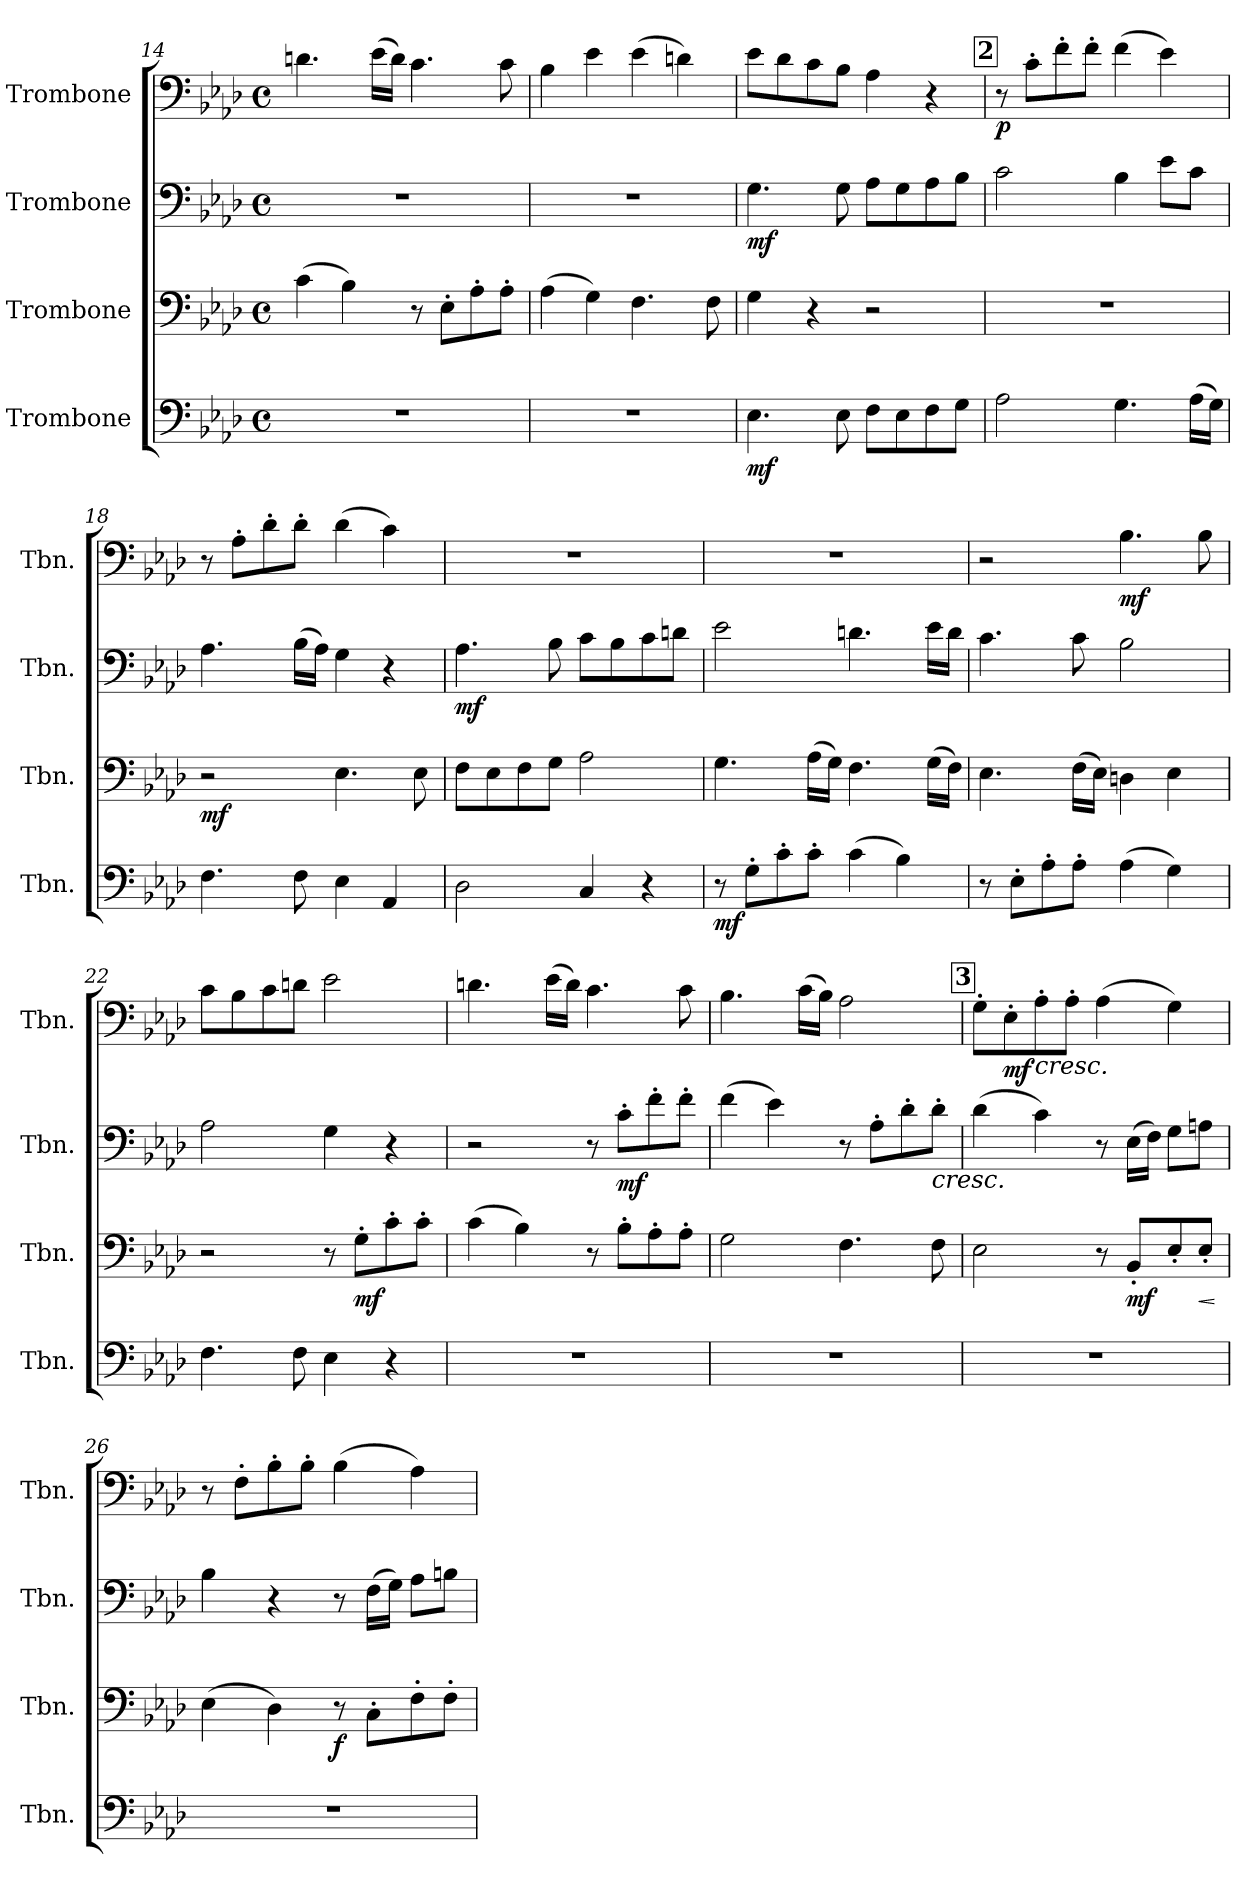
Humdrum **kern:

**kern	**dynam	**kern	**dynam	**kern	**dynam	**kern	**dynam
*part4	*part4	*part3	*part3	*part2	*part2	*part1	*part1
*staff4	*staff4	*staff3	*staff3	*staff2	*staff2	*staff1	*staff1
*I"Trombone	*	*I"Trombone	*	*I"Trombone	*	*I"Trombone	*
*I'Tbn.	*	*I'Tbn.	*	*I'Tbn.	*	*I'Tbn.	*
*clefF4	*	*clefF4	*	*clefF4	*	*clefF4	*
*k[b-e-a-d-]	*	*k[b-e-a-d-]	*	*k[b-e-a-d-]	*	*k[b-e-a-d-]	*
*M4/4	*	*M4/4	*	*M4/4	*	*M4/4	*
*met(c)	*	*met(c)	*	*met(c)	*	*met(c)	*
=14	=14	=14	=14	=14	=14	=14	=14
1r	.	(>4c\	.	1r	.	4.dn\	.
.	.	4B-\)	.	.	.	.	.
.	.	.	.	.	.	(>16e-\LL	.
.	.	.	.	.	.	16d\JJ)	.
.	.	8r	.	.	.	4.c\	.
.	.	8E-'\L	.	.	.	.	.
.	.	8A-'\	.	.	.	.	.
.	.	8A-'\J	.	.	.	8c\	.
=15	=15	=15	=15	=15	=15	=15	=15
1r	.	(>4A-\	.	1r	.	4B-\	.
.	.	4G\)	.	.	.	4e-\	.
.	.	4.F\	.	.	.	(>4e-\	.
.	.	.	.	.	.	4dn\)	.
.	.	8F\	.	.	.	.	.
!!LO:LB:g=z
=16	=16	=16	=16	=16	=16	=16	=16
!	!LO:DY:b	!	!	!	!LO:DY:b	!	!
4.E-\	mf	4G\	.	4.G\	mf	8e-\L	.
.	.	.	.	.	.	8d-\	.
.	.	4r	.	.	.	8c\	.
8E-\	.	.	.	8G\	.	8B-\J	.
8F\L	.	2r	.	8A-\L	.	4A-\	.
8E-\	.	.	.	8G\	.	.	.
8F\	.	.	.	8A-\	.	4r	.
8G\J	.	.	.	8B-\J	.	.	.
!!LO:REH:place=s1:a:B:fs=14:t=2
=17	=17	=17	=17	=17	=17	=17	=17
!	!	!	!	!	!	!	!LO:DY:b
2A-\	.	1r	.	2c\	.	8r	p
.	.	.	.	.	.	8c'\L	.
.	.	.	.	.	.	8f'\	.
.	.	.	.	.	.	8f'\J	.
4.G\	.	.	.	4B-\	.	(>4f\	.
.	.	.	.	8e-\L	.	4e-\)	.
(>16A-\LL	.	.	.	8c\J	.	.	.
16G\JJ)	.	.	.	.	.	.	.
=18	=18	=18	=18	=18	=18	=18	=18
!	!	!	!LO:DY:b	!	!	!	!
4.F\	.	2r	mf	4.A-\	.	8r	.
.	.	.	.	.	.	8A-'\L	.
.	.	.	.	.	.	8d-'\	.
8F\	.	.	.	(>16B-\LL	.	8d-'\J	.
.	.	.	.	16A-\JJ)	.	.	.
4E-\	.	4.E-\	.	4G\	.	(>4d-\	.
4AA-/	.	.	.	4r	.	4c\)	.
.	.	8E-\	.	.	.	.	.
=19	=19	=19	=19	=19	=19	=19	=19
!	!	!	!	!	!LO:DY:b	!	!
2D-\	.	8F\L	.	4.A-\	mf	1r	.
.	.	8E-\	.	.	.	.	.
.	.	8F\	.	.	.	.	.
.	.	8G\J	.	8B-\	.	.	.
4C/	.	2A-\	.	8c\L	.	.	.
.	.	.	.	8B-\	.	.	.
4r	.	.	.	8c\	.	.	.
.	.	.	.	8dn\J	.	.	.
!!LO:LB:g=z
=20	=20	=20	=20	=20	=20	=20	=20
!	!LO:DY:b	!	!	!	!	!	!
8r	mf	4.G\	.	2e-\	.	1r	.
8G'\L	.	.	.	.	.	.	.
8c'\	.	.	.	.	.	.	.
8c'\J	.	(>16A-\LL	.	.	.	.	.
.	.	16G\JJ)	.	.	.	.	.
(>4c\	.	4.F\	.	4.dn\	.	.	.
4B-\)	.	.	.	.	.	.	.
.	.	(>16G\LL	.	16e-\LL	.	.	.
.	.	16F\JJ)	.	16d\JJ	.	.	.
=21	=21	=21	=21	=21	=21	=21	=21
8r	.	4.E-\	.	4.c\	.	2r	.
8E-'\L	.	.	.	.	.	.	.
8A-'\	.	.	.	.	.	.	.
8A-'\J	.	(>16F\LL	.	8c\	.	.	.
.	.	16E-\JJ)	.	.	.	.	.
!	!	!	!	!	!	!	!LO:DY:b
(>4A-\	.	4Dn\	.	2B-\	.	4.B-\	mf
4G\)	.	4E-\	.	.	.	.	.
.	.	.	.	.	.	8B-\	.
=22	=22	=22	=22	=22	=22	=22	=22
4.F\	.	2r	.	2A-\	.	8c\L	.
.	.	.	.	.	.	8B-\	.
.	.	.	.	.	.	8c\	.
8F\	.	.	.	.	.	8dn\J	.
4E-\	.	8r	.	4G\	.	2e-\	.
!	!	!	!LO:DY:b	!	!	!	!
.	.	8G'\L	mf	.	.	.	.
4r	.	8c'\	.	4r	.	.	.
.	.	8c'\J	.	.	.	.	.
=23	=23	=23	=23	=23	=23	=23	=23
1r	.	(>4c\	.	2r	.	4.dn\	.
.	.	4B-\)	.	.	.	.	.
.	.	.	.	.	.	(>16e-\LL	.
.	.	.	.	.	.	16d\JJ)	.
.	.	8r	.	8r	.	4.c\	.
!	!	!	!	!	!LO:DY:b	!	!
.	.	8B-'\L	.	8c'\L	mf	.	.
.	.	8A-'\	.	8f'\	.	.	.
.	.	8A-'\J	.	8f'\J	.	8c\	.
!!LO:PB:g=z
=24	=24	=24	=24	=24	=24	=24	=24
1r	.	2G\	.	(>4f\	.	4.B-\	.
.	.	.	.	4e-\)	.	.	.
.	.	.	.	.	.	(>16c\LL	.
.	.	.	.	.	.	16B-\JJ)	.
.	.	4.F\	.	8r	.	2A-\	.
.	.	.	.	8A-'\L	.	.	.
.	.	.	.	8d-'\	.	.	.
!	!	!	!	!LO:TX:b:i:t=cresc.	!	!	!
.	.	8F\	.	8d-'\J	.	.	.
!!LO:REH:place=s1:a:B:fs=14:t=3
=25	=25	=25	=25	=25	=25	=25	=25
1r	.	2E-\	.	(>4d-\	.	8G'\L	.
!	!	!	!	!	!	!	!LO:DY:b
.	.	.	.	.	.	8E-'\	mf
!	!	!	!	!	!	!LO:TX:b:i:t=cresc.	!
.	.	.	.	4c\)	.	8A-'\	.
.	.	.	.	.	.	8A-'\J	.
.	.	8r	.	8r	.	(>4A-\	.
!	!	!	!LO:DY:b	!	!	!	!
.	.	8BB-'/L	mf	(>16E-\LL	.	.	.
.	.	.	.	16F\JJ)	.	.	.
.	.	8E-'/	.	8G\L	.	4G\)	.
!	!	!	!LO:HP:b	!	!	!	!
.	.	8E-'/J	<	8An\J	.	.	.
.	.	.	[	.	.	.	.
=26	=26	=26	=26	=26	=26	=26	=26
1r	.	(>4E-\	.	4B-\	.	8r	.
.	.	.	.	.	.	8F'\L	.
.	.	4D-\)	.	4r	.	8B-'\	.
.	.	.	.	.	.	8B-'\J	.
!	!	!	!LO:DY:b	!	!	!	!
.	.	8r	f	8r	.	(>4B-\	.
.	.	8C'\L	.	(>16F\LL	.	.	.
.	.	.	.	16G\JJ)	.	.	.
.	.	8F'\	.	8A-\L	.	4A-\)	.
.	.	8F'\J	.	8Bn\J	.	.	.
=	=	=	=	=	=	=	=
*-	*-	*-	*-	*-	*-	*-	*-
